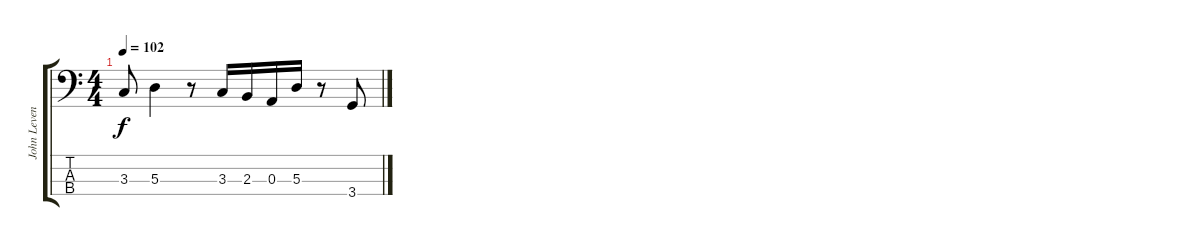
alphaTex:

\track ("John Leven Bass" "John Leven") {instrument electricbasspick}
\staff {score tabs}
\tuning (G2 D2 A1 E1) {hide}
\ts (4 4)
\tempo 102
\clef f4
\ks c
3.3{t}.8{dy f} 5.3.4 r.8 3.3.16 2.3.16 0.3.16 5.3.16 r.8 3.4.8
